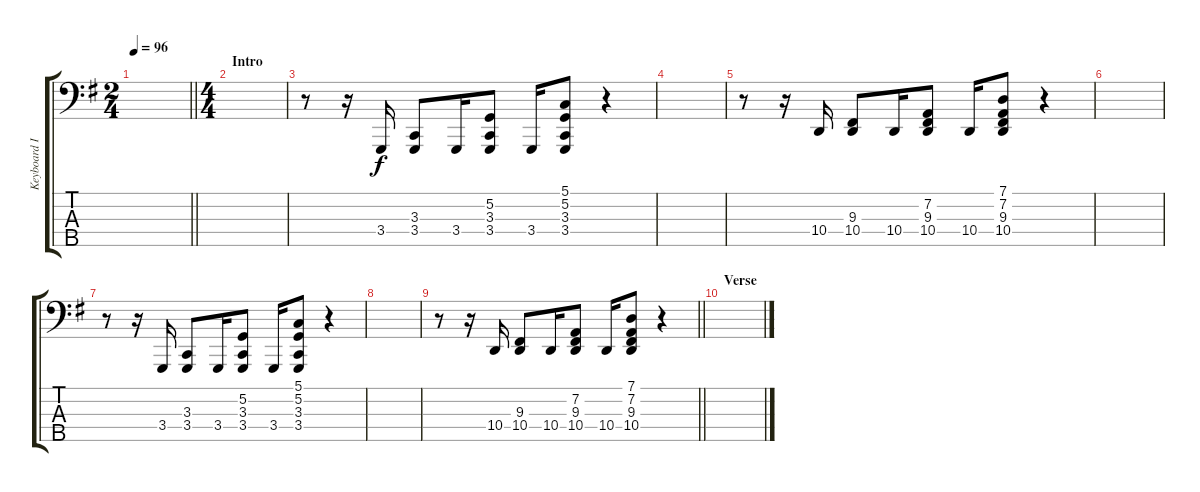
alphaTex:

\track ("Keyboard II" "Keyboard I") {instrument electricgrandpiano}
\staff {score tabs}
\tuning (G2 D2 A1 E1 B0) {hide}
\ts (2 4)
\tempo 96
\clef f4
\barLineRight lightlight
\ks g
|
\ts (4 4)
\section ("" "Intro")
|
r.8 r.16 3.4.16 (3.3 3.4).8 3.4.16 (5.2 3.3 3.4).8 3.4.16 (5.1 5.2 3.3 3.4).8 r.4 |
|
r.8 r.16 10.4.16 (9.3 10.4).8 10.4.16 (7.2 9.3 10.4).8 10.4.16 (7.1 7.2 9.3 10.4).8 r.4 |
|
r.8 r.16 3.4.16 (3.3 3.4).8 3.4.16 (5.2 3.3 3.4).8 3.4.16 (5.1 5.2 3.3 3.4).8 r.4 |
|
\barLineRight lightlight
r.8 r.16 10.4.16 (9.3 10.4).8 10.4.16 (7.2 9.3 10.4).8 10.4.16 (7.1 7.2 9.3 10.4).8 r.4 |
\section ("" "Verse")
